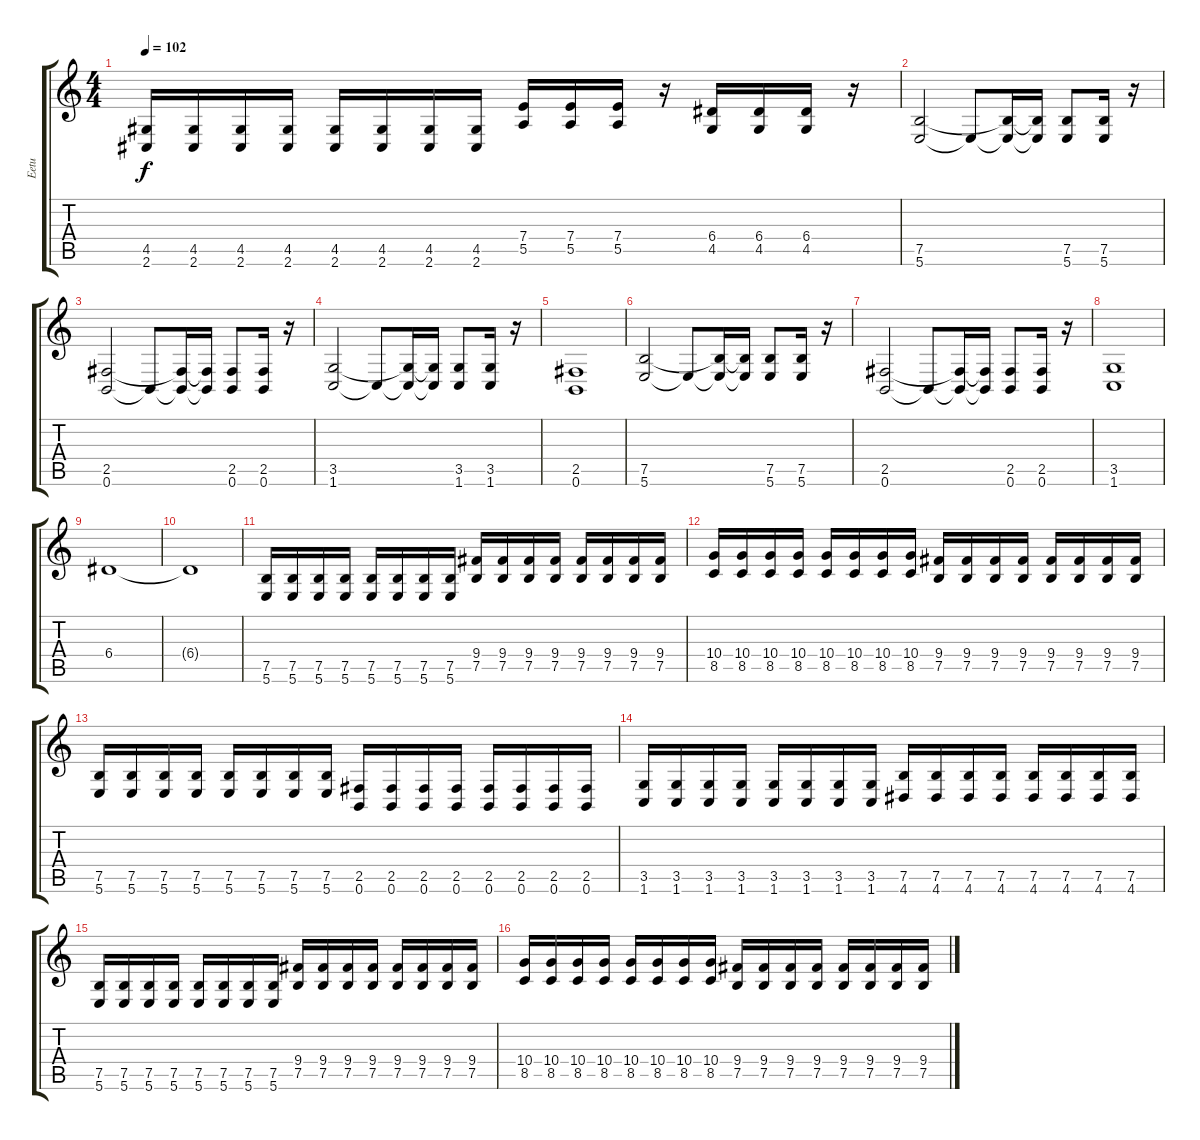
\track ("Eetu" "Eetu") {instrument distortionguitar}
\staff {score tabs}
\tuning (B3 Gb3 D3 A2 E2 B1) {hide}
\ts (4 4)
\tempo 102
\clef g2
\ks c
(4.5 2.6).16{dy f} (4.5 2.6).16 (4.5 2.6).16 (4.5 2.6).16 (4.5 2.6).16 (4.5 2.6).16 (4.5 2.6).16 (4.5 2.6).16 (7.4 5.5).16 (7.4 5.5).16 (7.4 5.5).16 r.16 (6.4 4.5).16 (6.4 4.5).16 (6.4 4.5).16 r.16 |
(7.5 5.6).2 5.6{t}.8 (7.5{t} 5.6{t}).16 (7.5{t} 5.6{t}).16 (7.5 5.6).8 (7.5 5.6).16 r.16 |
(2.5 0.6).2 0.6{t}.8 (2.5{t} 0.6{t}).16 (2.5{t} 0.6{t}).16 (2.5 0.6).8 (2.5 0.6).16 r.16 |
(3.5 1.6).2 1.6{t}.8 (3.5{t} 1.6{t}).16 (3.5{t} 1.6{t}).16 (3.5 1.6).8 (3.5 1.6).16 r.16 |
(2.5 0.6).1 |
(7.5 5.6).2 5.6{t}.8 (7.5{t} 5.6{t}).16 (7.5{t} 5.6{t}).16 (7.5 5.6).8 (7.5 5.6).16 r.16 |
(2.5 0.6).2 0.6{t}.8 (2.5{t} 0.6{t}).16 (2.5{t} 0.6{t}).16 (2.5 0.6).8 (2.5 0.6).16 r.16 |
(3.5 1.6).1 |
6.4.1 |
6.4{t}.1 |
(7.5 5.6).16 (7.5 5.6).16 (7.5 5.6).16 (7.5 5.6).16 (7.5 5.6).16 (7.5 5.6).16 (7.5 5.6).16 (7.5 5.6).16 (9.4 7.5).16 (9.4 7.5).16 (9.4 7.5).16 (9.4 7.5).16 (9.4 7.5).16 (9.4 7.5).16 (9.4 7.5).16 (9.4 7.5).16 |
(10.4 8.5).16 (10.4 8.5).16 (10.4 8.5).16 (10.4 8.5).16 (10.4 8.5).16 (10.4 8.5).16 (10.4 8.5).16 (10.4 8.5).16 (9.4 7.5).16 (9.4 7.5).16 (9.4 7.5).16 (9.4 7.5).16 (9.4 7.5).16 (9.4 7.5).16 (9.4 7.5).16 (9.4 7.5).16 |
(7.5 5.6).16 (7.5 5.6).16 (7.5 5.6).16 (7.5 5.6).16 (7.5 5.6).16 (7.5 5.6).16 (7.5 5.6).16 (7.5 5.6).16 (2.5 0.6).16 (2.5 0.6).16 (2.5 0.6).16 (2.5 0.6).16 (2.5 0.6).16 (2.5 0.6).16 (2.5 0.6).16 (2.5 0.6).16 |
(3.5 1.6).16 (3.5 1.6).16 (3.5 1.6).16 (3.5 1.6).16 (3.5 1.6).16 (3.5 1.6).16 (3.5 1.6).16 (3.5 1.6).16 (7.5 4.6).16 (7.5 4.6).16 (7.5 4.6).16 (7.5 4.6).16 (7.5 4.6).16 (7.5 4.6).16 (7.5 4.6).16 (7.5 4.6).16 |
(7.5 5.6).16 (7.5 5.6).16 (7.5 5.6).16 (7.5 5.6).16 (7.5 5.6).16 (7.5 5.6).16 (7.5 5.6).16 (7.5 5.6).16 (9.4 7.5).16 (9.4 7.5).16 (9.4 7.5).16 (9.4 7.5).16 (9.4 7.5).16 (9.4 7.5).16 (9.4 7.5).16 (9.4 7.5).16 |
(10.4 8.5).16 (10.4 8.5).16 (10.4 8.5).16 (10.4 8.5).16 (10.4 8.5).16 (10.4 8.5).16 (10.4 8.5).16 (10.4 8.5).16 (9.4 7.5).16 (9.4 7.5).16 (9.4 7.5).16 (9.4 7.5).16 (9.4 7.5).16 (9.4 7.5).16 (9.4 7.5).16 (9.4 7.5).16
